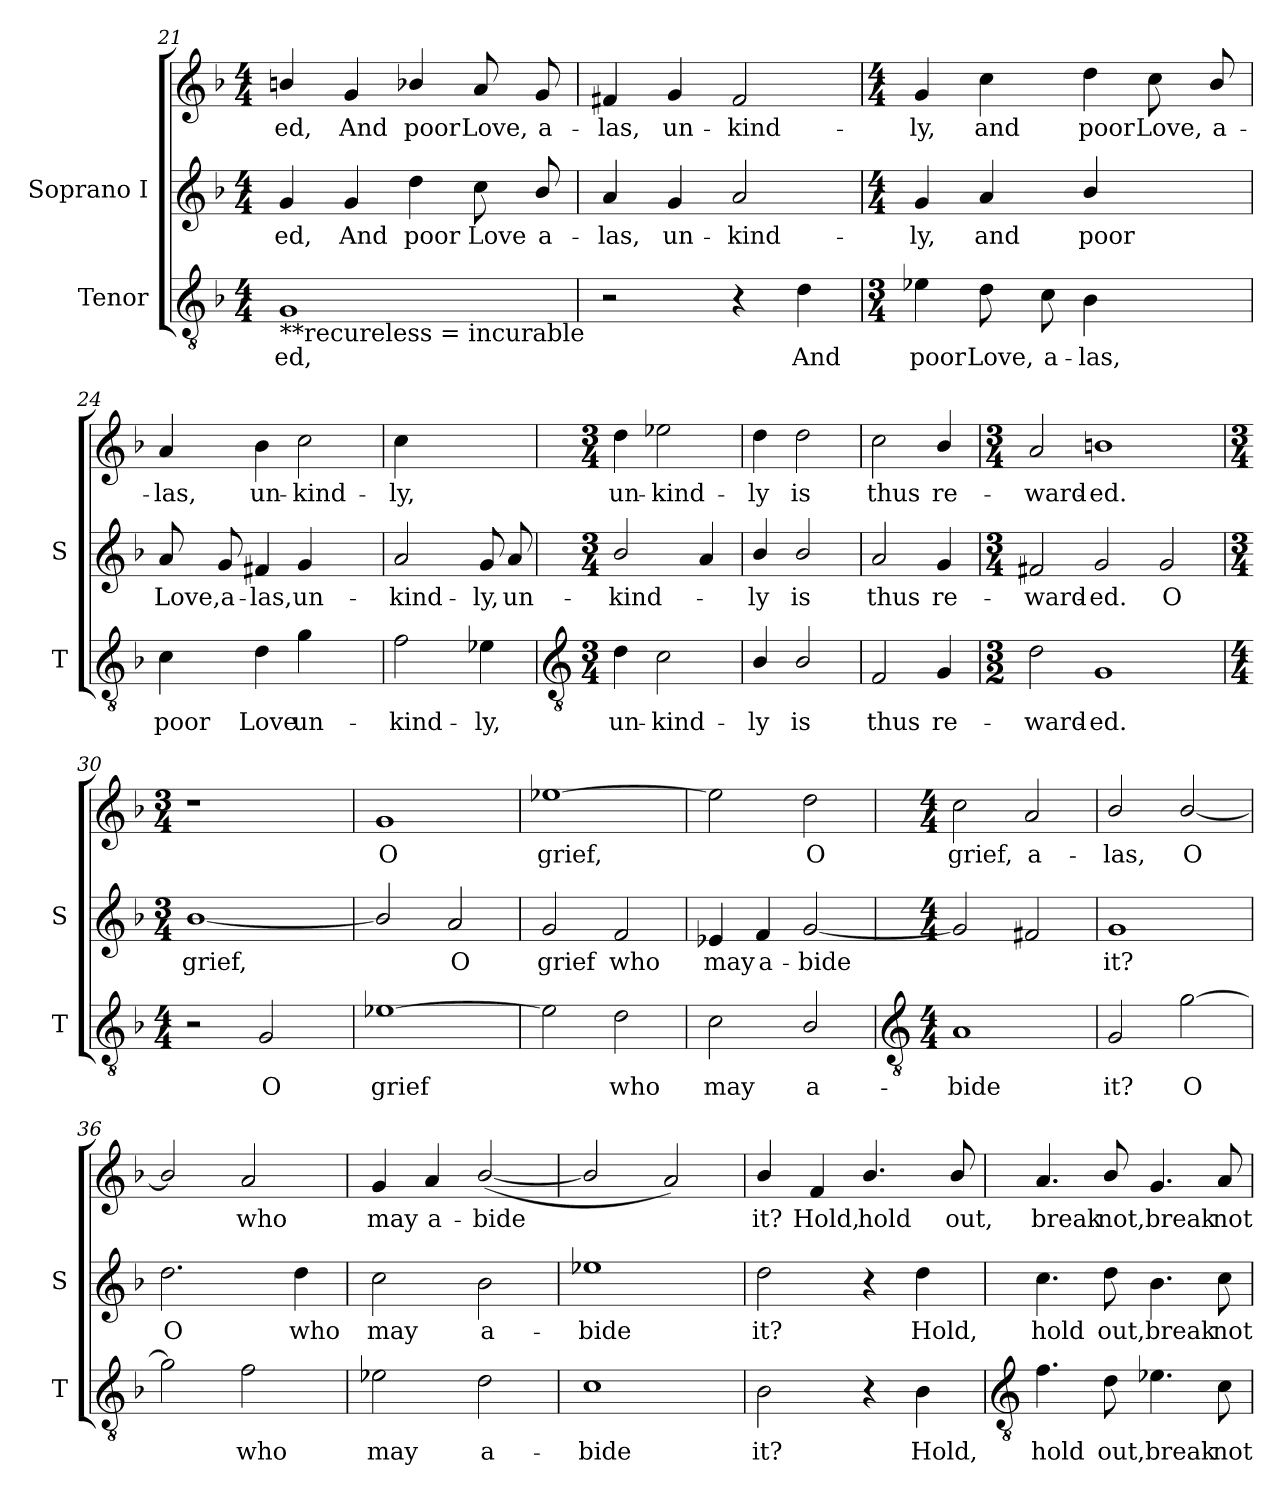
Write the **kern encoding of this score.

**kern	**text	**kern	**text	**kern	**text
*part2	*part2	*part1	*part1	*part1	*part1
*staff3	*staff3	*staff2	*staff2	*staff1	*staff1
*I"Tenor	*	*I"Soprano I	*	*	*
*I'T	*	*I'S	*	*	*
!!LO:LB:g=z
*clefGv2	*	*clefG2	*	*clefG2	*
*k[b-]	*	*k[b-]	*	*k[b-]	*
*F:	*	*F:	*	*F:	*
*M4/4	*	*M4/4	*	*M4/4	*
=21	=21	=21	=21	=21	=21
!LO:TX:b:t=**recureless = incurable	!	!	!	!	!
!	!LO:LY:b	!	!LO:LY:b	!	!LO:LY:b
1G	-ed,	4g	-ed,	4bn/	ed,
!	!	!	!LO:LY:b	!	!LO:LY:b
.	.	4g	And	4g	And
!	!	!	!LO:LY:b	!	!LO:LY:b
.	.	4dd	poor	4b-X/	poor
!	!	!	!LO:LY:b	!	!LO:LY:b
.	.	8cc	Love	8a	Love,
!	!	!	!LO:LY:b	!	!LO:LY:b
.	.	8b-/	a-	8g	a-
=22	=22	=22	=22	=22	=22
!	!	!	!LO:LY:b	!	!LO:LY:b
2r	.	4a	-las,	4f#X	-las,
!	!	!	!LO:LY:b	!	!LO:LY:b
.	.	4g	un-	4g	un-
!	!	!	!LO:LY:b	!	!LO:LY:b
4r	.	2a	-kind-	2f#	-kind-
!	!LO:LY:b	!	!	!	!
4d	And	.	.	.	.
=23	=23	=23	=23	=23	=23
*M3/4	*	*M4/4	*	*M4/4	*
!	!LO:LY:b	!	!LO:LY:b	!	!LO:LY:b
4e-X	poor	4g	-ly,	4g	-ly,
!	!LO:LY:b	!	!LO:LY:b	!	!LO:LY:b
8d	Love,	4a	and	4cc	and
!	!LO:LY:b	!	!	!	!
8c	a-	.	.	.	.
!	!LO:LY:b	!	!LO:LY:b	!	!LO:LY:b
4B-	-las,	4b-/	poor	4dd	poor
!	!	!	!	!	!LO:LY:b
4ryy	.	4ryy	.	8cc	Love,
!	!	!	!	!	!LO:LY:b
.	.	.	.	8b-/	a-
=24	=24	=24	=24	=24	=24
!	!LO:LY:b	!	!LO:LY:b	!	!LO:LY:b
4c	poor	8a	-Love,	4a	las,
!	!	!	!LO:LY:b	!	!
.	.	8g	a-	.	.
!	!LO:LY:b	!	!LO:LY:b	!	!LO:LY:b
4d	Love	4f#X	-las,	4b-	un-
!	!LO:LY:b	!	!LO:LY:b	!	!LO:LY:b
4g	un-	4g	un-	2cc	-kind-
4ryy	.	4ryy	.	.	.
=25	=25	=25	=25	=25	=25
!	!LO:LY:b	!	!LO:LY:b	!	!LO:LY:b
2f	-kind-	2a	kind-	4cc	-ly,
.	.	.	.	2ryy	.
!	!LO:LY:b	!	!LO:LY:b	!	!
4e-X	-ly,	8g	-ly,	.	.
!	!	!	!LO:LY:b	!	!
.	.	8a	un-	.	.
!!LO:LB:g=z
=26	=26	=26	=26	=26	=26
*clefGv2	*	*	*	*	*
*M3/4	*	*M3/4	*	*M3/4	*
!	!LO:LY:b	!	!LO:LY:b	!	!LO:LY:b
4d	un-	2b-/	-kind-	4dd	-un-
!	!LO:LY:b	!	!	!	!LO:LY:b
2c	-kind-	.	.	2ee-X	-kind-
.	.	4a	.	.	.
=27	=27	=27	=27	=27	=27
!	!LO:LY:b	!	!LO:LY:b	!	!LO:LY:b
4B-/	-ly	4b-/	ly	4dd	ly
!	!LO:LY:b	!	!LO:LY:b	!	!LO:LY:b
2B-/	is	2b-/	is	2dd	is
=28	=28	=28	=28	=28	=28
!	!LO:LY:b	!	!LO:LY:b	!	!LO:LY:b
2F	thus	2a	-thus	2cc	thus
!	!LO:LY:b	!	!LO:LY:b	!	!LO:LY:b
4G	re-	4g	re-	4b-/	re-
=29	=29	=29	=29	=29	=29
*M3/2	*	*M3/4	*	*M3/4	*
!	!LO:LY:b	!	!LO:LY:b	!	!LO:LY:b
2d	-ward-	2f#X	ward-	2a	-ward-
!	!LO:LY:b	!	!LO:LY:b	!	!LO:LY:b
1G	-ed.	2g	-ed.	1bn	-ed.
!	!	!	!LO:LY:b	!	!
.	.	2g	O	.	.
=30	=30	=30	=30	=30	=30
*M4/4	*	*M3/4	*	*M3/4	*
!	!	!	!LO:LY:b	!LO:N:vis=1	!
2r	.	[1b-/	grief,	2.r	.
!	!LO:LY:b	!	!	!	!
2G	O	.	.	.	.
.	.	.	.	4ryy	.
=31	=31	=31	=31	=31	=31
!	!LO:LY:b	!	!	!	!LO:LY:b
[1e-X	grief	2b-/]	.	1g	O
!	!	!	!LO:LY:b	!	!
.	.	2a	O	.	.
=32	=32	=32	=32	=32	=32
!	!	!	!LO:LY:b	!	!LO:LY:b
2e-]	.	2g	grief	[1ee-X	grief,
!	!LO:LY:b	!	!LO:LY:b	!	!
2d	who	2f	who	.	.
=33	=33	=33	=33	=33	=33
!	!LO:LY:b	!	!LO:LY:b	!	!
2c	may	4e-X	may	2ee-]	.
!	!	!	!LO:LY:b	!	!
.	.	4f	a-	.	.
!	!LO:LY:b	!	!LO:LY:b	!	!LO:LY:b
2B-/	a-	[2g	-bide	2dd	O
!!LO:LB:g=z
=34	=34	=34	=34	=34	=34
*clefGv2	*	*	*	*	*
*M4/4	*	*M4/4	*	*M4/4	*
!	!LO:LY:b	!	!	!	!LO:LY:b
1A	-bide	2g]	.	2cc	grief,
!	!	!	!	!	!LO:LY:b
.	.	2f#X	.	2a	a-
=35	=35	=35	=35	=35	=35
!	!LO:LY:b	!	!LO:LY:b	!	!LO:LY:b
2G	it?	1g	it?	2b-/	-las,
!	!LO:LY:b	!	!	!	!LO:LY:b
[2g	O	.	.	[2b-/	O
=36	=36	=36	=36	=36	=36
!	!	!	!LO:LY:b	!	!
2g]	.	2.dd	O	2b-/]	.
!	!LO:LY:b	!	!	!	!LO:LY:b
2f	who	.	.	2a	who
!	!	!	!LO:LY:b	!	!
.	.	4dd	who	.	.
=37	=37	=37	=37	=37	=37
!	!LO:LY:b	!	!LO:LY:b	!	!LO:LY:b
2e-X	may	2cc	may	4g	may
!	!	!	!	!	!LO:LY:b
.	.	.	.	4a	a-
!	!LO:LY:b	!	!LO:LY:b	!	!LO:LY:b
2d	a-	2b-	a-	(<[2b-/	-bide
=38	=38	=38	=38	=38	=38
!	!LO:LY:b	!	!LO:LY:b	!	!
1c	-bide	1ee-X	-bide	2b-/]	.
.	.	.	.	2a)	.
=39	=39	=39	=39	=39	=39
!	!LO:LY:b	!	!LO:LY:b	!	!LO:LY:b
2B-	it?	2dd	it?	4b-/	it?
!	!	!	!	!	!LO:LY:b
.	.	.	.	4f	Hold,
!	!	!	!	!	!LO:LY:b
4r	.	4r	.	4.b-/	hold
!	!LO:LY:b	!	!LO:LY:b	!	!
4B-	Hold,	4dd	Hold,	.	.
!	!	!	!	!	!LO:LY:b
.	.	.	.	8b-/	out,
!!LO:LB:g=z
=40	=40	=40	=40	=40	=40
*clefGv2	*	*	*	*	*
!	!LO:LY:b	!	!LO:LY:b	!	!LO:LY:b
4.f	hold	4.cc	hold	4.a	break
!	!LO:LY:b	!	!LO:LY:b	!	!LO:LY:b
8d	out,	8dd	out,	8b-/	not,
!	!LO:LY:b	!	!LO:LY:b	!	!LO:LY:b
4.e-X	break	4.b-	break	4.g	break
!	!LO:LY:b	!	!LO:LY:b	!	!LO:LY:b
8c	not	8cc	not	8a	not
=	=	=	=	=	=
*-	*-	*-	*-	*-	*-
